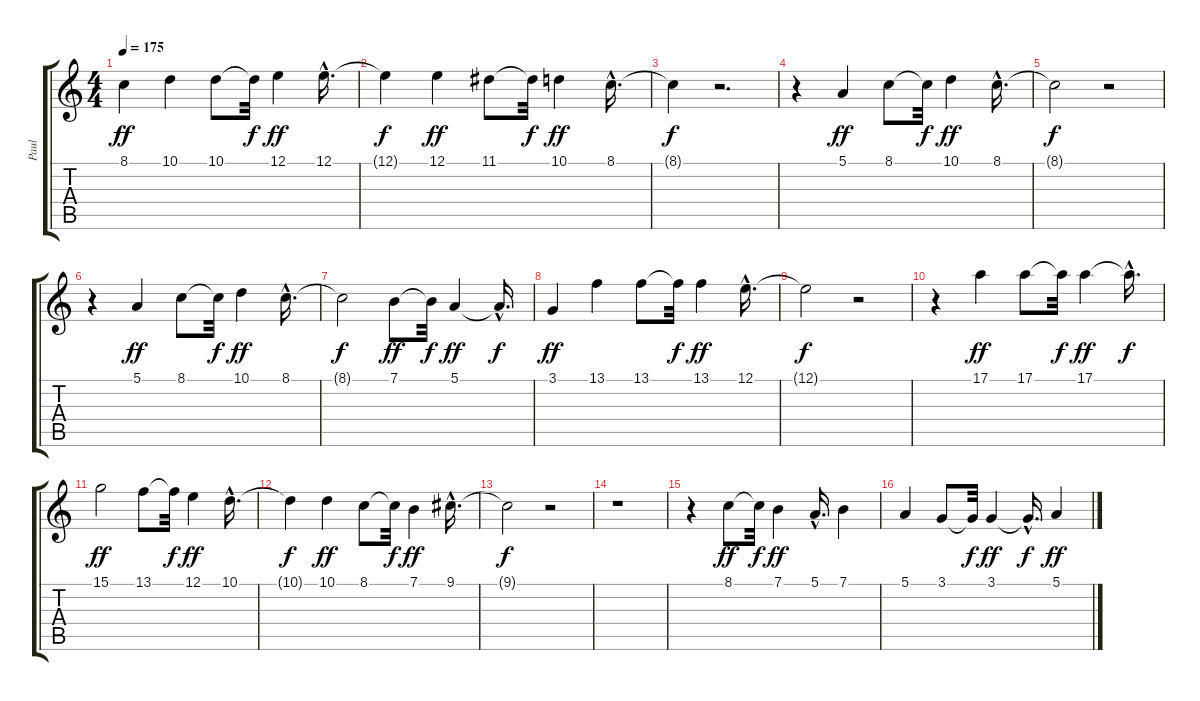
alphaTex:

\track ("Paul" "Paul") {instrument flute}
\staff {score tabs}
\tuning (E4 B3 G3 D3 A2 E2) {hide}
\ts (4 4)
\tempo 175
\clef g2
\ks c
8.1.4{dy ff} 10.1.4 10.1.8 10.1{t}.32{dy f} 12.1.4{dy ff} 12.1{hac}.16{d} |
12.1{t}.4{dy f} 12.1.4{dy ff} 11.1.8 11.1{t}.32{dy f} 10.1.4{dy ff} 8.1{hac}.16{d} |
8.1{t}.4{dy f} r.2{d} |
r.4 5.1.4{dy ff} 8.1.8 8.1{t}.32{dy f} 10.1.4{dy ff} 8.1{hac}.16{d} |
8.1{t}.2{dy f} r.2 |
r.4 5.1.4{dy ff} 8.1.8 8.1{t}.32{dy f} 10.1.4{dy ff} 8.1{hac}.16{d} |
8.1{t}.2{dy f} 7.1.8{dy ff} 7.1{t}.32{dy f} 5.1.4{dy ff} 5.1{hac t}.16{d dy f} |
3.1.4{dy ff} 13.1.4 13.1.8 13.1{t}.32{dy f} 13.1.4{dy ff} 12.1{hac}.16{d} |
12.1{t}.2{dy f} r.2 |
r.4 17.1.4{dy ff} 17.1.8 17.1{t}.32{dy f} 17.1.4{dy ff} 17.1{hac t}.16{d dy f} |
15.1.2{dy ff} 13.1.8 13.1{t}.32{dy f} 12.1.4{dy ff} 10.1{hac}.16{d} |
10.1{t}.4{dy f} 10.1.4{dy ff} 8.1.8 8.1{t}.32{dy f} 7.1.4{dy ff} 9.1{hac}.16{d} |
9.1{t}.2{dy f} r.2 |
r.1 |
r.4 8.1.8{dy ff} 8.1{t}.32{dy f} 7.1.4{dy ff} 5.1{hac}.16{d} 7.1.4 |
5.1.4 3.1.8 3.1{t}.32{dy f} 3.1.4{dy ff} 3.1{hac t}.16{d dy f} 5.1.4{dy ff}
